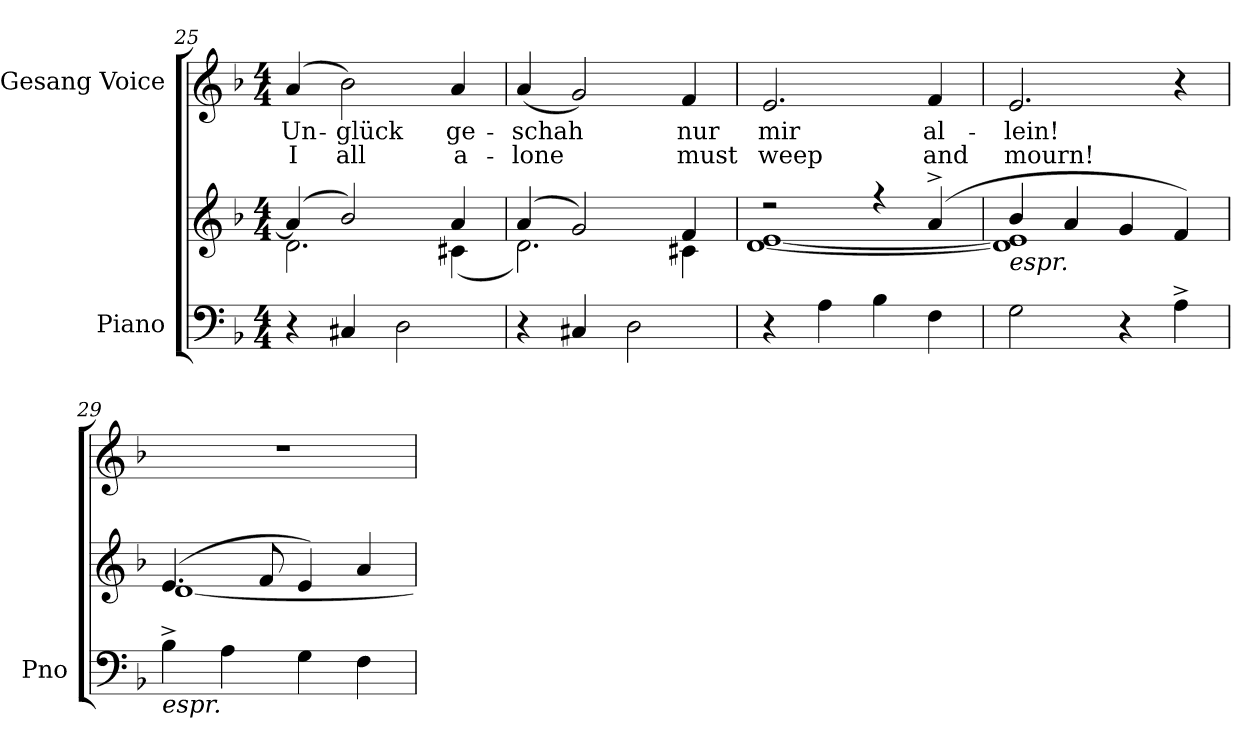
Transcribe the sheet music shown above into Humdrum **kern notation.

**kern	**kern	**kern	**text	**text
*part2	*part2	*part1	*part1	*part1
*staff3	*staff2	*staff1	*staff1	*staff1
*I"Piano	*	*I"Gesang Voice	*	*
*I'Pno	*	*	*	*
*clefF4	*clefG2	*clefG2	*	*
*k[b-]	*k[b-]	*k[b-]	*	*
*M4/4	*M4/4	*M4/4	*	*
=25	=25	=25	=25	=25
*	*^	*	*	*
!	!	!	!	!LO:LY:b	!LO:LY:b
4r	(4a/]	2.d\	(4a/	Un-	I
!	!	!	!	!LO:LY:b	!LO:LY:b
4C#X/	2b-/)	.	2b-\)	-glück	all
2D\	.	.	.	.	.
!	!	!	!	!LO:LY:b	!LO:LY:b
.	4a/	(4c#X\	4a/	ge-	a-
=26	=26	=26	=26	=26	=26
!	!	!	!	!LO:LY:b	!LO:LY:b
4r	(4a/	2.d\)	(4a/	-schah	-lone
4C#X/	2g/)	.	2g/)	.	.
2D\	.	.	.	.	.
!	!	!	!	!LO:LY:b	!LO:LY:b
.	4f/	4c#X\	4f/	nur	must
=27	=27	=27	=27	=27	=27
!	!	!	!	!LO:LY:b	!LO:LY:b
4r	2r	[1d [1e	2.e/	mir	weep
4A\	.	.	.	.	.
4B-\	4r	.	.	.	.
!	!	!	!	!LO:LY:b	!LO:LY:b
4F\	(4a^/	.	4f/	al-	and
!!LO:LB:g=z
=28	=28	=28	=28	=28	=28
!	!LO:TX:b:i:t=espr.	!	!	!	!
!	!	!	!	!LO:LY:b	!LO:LY:b
2G\	4b-/	1d] 1e]	2.e/	-lein!	mourn!
.	4a/	.	.	.	.
4r	4g/	.	.	.	.
4A^\	4f/)	.	4r	.	.
=29	=29	=29	=29	=29	=29
!LO:TX:b:i:t=espr.	!	!	!	!	!
4B-^\	(4.e/	[1d	1r	.	.
4A\	.	.	.	.	.
.	8f/	.	.	.	.
4G\	4e/)	.	.	.	.
4F\	4a/	.	.	.	.
*	*v	*v	*	*	*
=	=	=	=	=
*-	*-	*-	*-	*-
